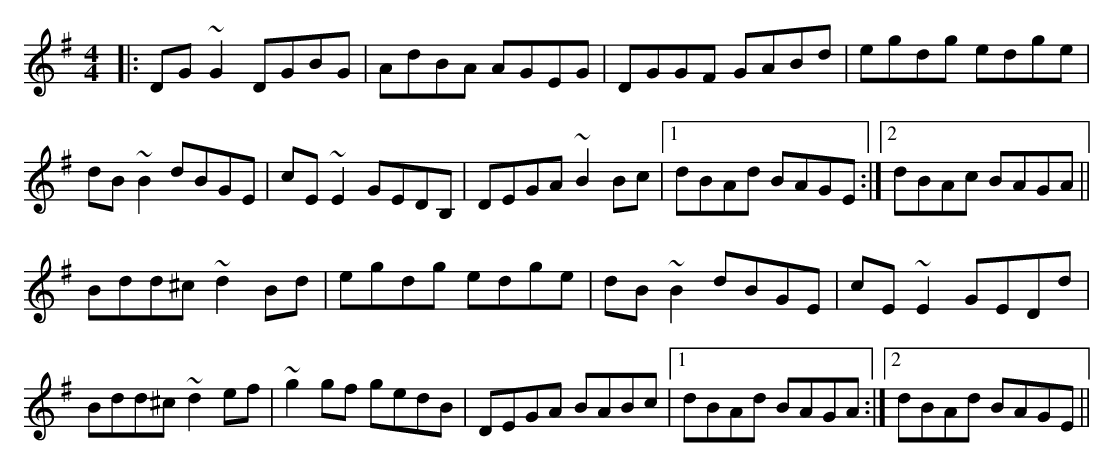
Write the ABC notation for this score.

X:1
M:4/4
K:G
|:DG~G2 DGBG|AdBA AGEG|DGGF GABd|egdg edge|
dB~B2 dBGE|cE~E2 GEDB,|DEGA ~B2 Bc|1 dBAd BAGE:|2 dBAc BAGA||
Bdd^c ~d2Bd|egdg edge|dB~B2 dBGE|cE~E2 GEDd|
Bdd^c ~d2ef|~g2gf gedB|DEGA BABc|1 dBAd BAGA:|2 dBAd BAGE||
